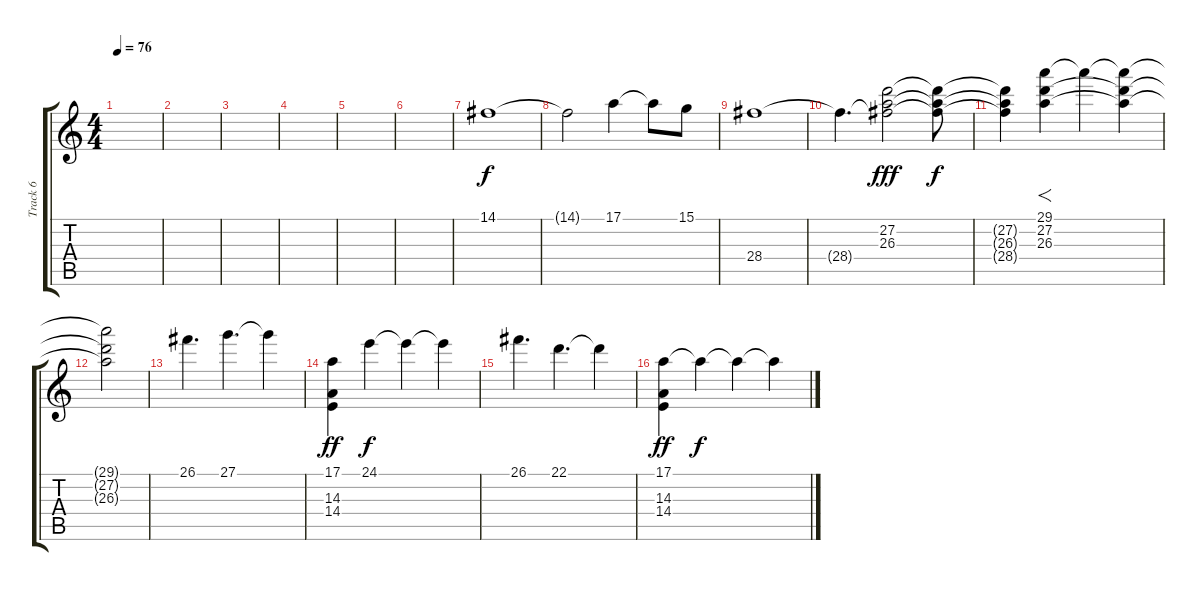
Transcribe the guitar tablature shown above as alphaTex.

\track ("Track 6" "Track 6") {instrument fx5brightness}
\staff {score tabs}
\tuning (E4 B3 G3 D3 A2 E2) {hide}
\ts (4 4)
\tempo 76
\clef g2
\ks c
|
|
|
|
|
|
14.1.1{volume 5 balance 0 instrument stringensemble2} |
14.1{t}.2 17.1.4 17.1{t}.8 15.1.8 |
28.4.1 |
28.4{t}.4{d} (27.2 26.3 28.4{t}).2{dy fff balance 8} (27.2{t} 26.3{t} 28.4{t}).8{dy f} |
(27.2{t} 26.3{t} 28.4{t}).4 (29.1 27.2 26.3).4{f volume 6 instrument fx7echoes} 29.1{t}.4 (29.1{t} 27.2{t} 26.3{t}).4 |
(29.1{t} 27.2{t} 26.3{t}).2 |
26.1.4{d instrument fx7echoes} 27.1.4{d} 27.1{t}.4 |
(17.1 14.3 14.4).4{dy ff} 24.1.4{dy f} 24.1{t}.4 24.1{t}.4 |
26.1.4{d} 22.1.4{d} 22.1{t}.4 |
(17.1 14.3 14.4).4{dy ff} 17.1{t}.4{dy f} 17.1{t}.4 17.1{t}.4
